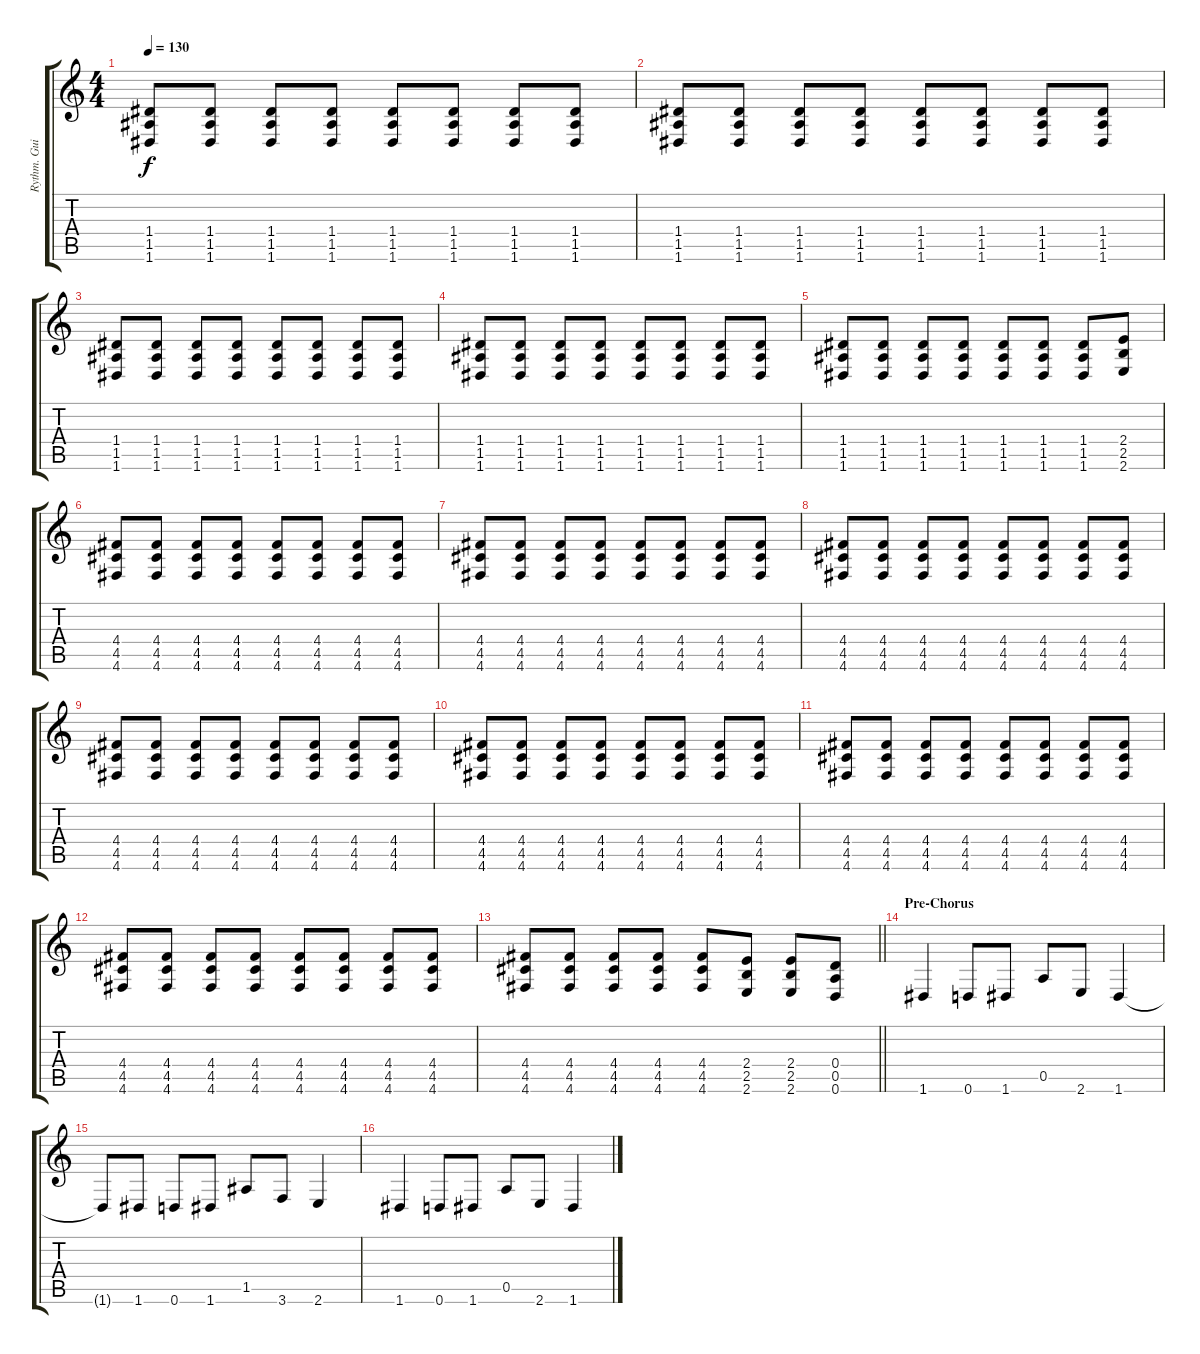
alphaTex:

\track ("Rythm. Guitar " "Rythm. Gui") {instrument distortionguitar}
\staff {score tabs}
\tuning (E4 B3 G3 D3 A2 D2) {hide}
\ts (4 4)
\tempo 130
\clef g2
\ks c
(1.4 1.5 1.6).8{dy f} (1.4 1.5 1.6).8 (1.4 1.5 1.6).8 (1.4 1.5 1.6).8 (1.4 1.5 1.6).8 (1.4 1.5 1.6).8 (1.4 1.5 1.6).8 (1.4 1.5 1.6).8 |
(1.4 1.5 1.6).8 (1.4 1.5 1.6).8 (1.4 1.5 1.6).8 (1.4 1.5 1.6).8 (1.4 1.5 1.6).8 (1.4 1.5 1.6).8 (1.4 1.5 1.6).8 (1.4 1.5 1.6).8 |
(1.4 1.5 1.6).8 (1.4 1.5 1.6).8 (1.4 1.5 1.6).8 (1.4 1.5 1.6).8 (1.4 1.5 1.6).8 (1.4 1.5 1.6).8 (1.4 1.5 1.6).8 (1.4 1.5 1.6).8 |
(1.4 1.5 1.6).8 (1.4 1.5 1.6).8 (1.4 1.5 1.6).8 (1.4 1.5 1.6).8 (1.4 1.5 1.6).8 (1.4 1.5 1.6).8 (1.4 1.5 1.6).8 (1.4 1.5 1.6).8 |
(1.4 1.5 1.6).8 (1.4 1.5 1.6).8 (1.4 1.5 1.6).8 (1.4 1.5 1.6).8 (1.4 1.5 1.6).8 (1.4 1.5 1.6).8 (1.4 1.5 1.6).8 (2.4 2.5 2.6).8 |
(4.4 4.5 4.6).8 (4.4 4.5 4.6).8 (4.4 4.5 4.6).8 (4.4 4.5 4.6).8 (4.4 4.5 4.6).8 (4.4 4.5 4.6).8 (4.4 4.5 4.6).8 (4.4 4.5 4.6).8 |
(4.4 4.5 4.6).8 (4.4 4.5 4.6).8 (4.4 4.5 4.6).8 (4.4 4.5 4.6).8 (4.4 4.5 4.6).8 (4.4 4.5 4.6).8 (4.4 4.5 4.6).8 (4.4 4.5 4.6).8 |
(4.4 4.5 4.6).8 (4.4 4.5 4.6).8 (4.4 4.5 4.6).8 (4.4 4.5 4.6).8 (4.4 4.5 4.6).8 (4.4 4.5 4.6).8 (4.4 4.5 4.6).8 (4.4 4.5 4.6).8 |
(4.4 4.5 4.6).8 (4.4 4.5 4.6).8 (4.4 4.5 4.6).8 (4.4 4.5 4.6).8 (4.4 4.5 4.6).8 (4.4 4.5 4.6).8 (4.4 4.5 4.6).8 (4.4 4.5 4.6).8 |
(4.4 4.5 4.6).8 (4.4 4.5 4.6).8 (4.4 4.5 4.6).8 (4.4 4.5 4.6).8 (4.4 4.5 4.6).8 (4.4 4.5 4.6).8 (4.4 4.5 4.6).8 (4.4 4.5 4.6).8 |
(4.4 4.5 4.6).8 (4.4 4.5 4.6).8 (4.4 4.5 4.6).8 (4.4 4.5 4.6).8 (4.4 4.5 4.6).8 (4.4 4.5 4.6).8 (4.4 4.5 4.6).8 (4.4 4.5 4.6).8 |
(4.4 4.5 4.6).8 (4.4 4.5 4.6).8 (4.4 4.5 4.6).8 (4.4 4.5 4.6).8 (4.4 4.5 4.6).8 (4.4 4.5 4.6).8 (4.4 4.5 4.6).8 (4.4 4.5 4.6).8 |
\barLineRight lightlight
(4.4 4.5 4.6).8 (4.4 4.5 4.6).8 (4.4 4.5 4.6).8 (4.4 4.5 4.6).8 (4.4 4.5 4.6).8 (2.4 2.5 2.6).8 (2.4 2.5 2.6).8 (0.4 0.5 0.6).8 |
\section ("" "Pre-Chorus")
1.6.4 0.6.8 1.6.8 0.5.8 2.6.8 1.6.4 |
1.6{t}.8 1.6.8 0.6.8 1.6.8 1.5.8 3.6.8 2.6.4 |
1.6.4 0.6.8 1.6.8 0.5.8 2.6.8 1.6.4
